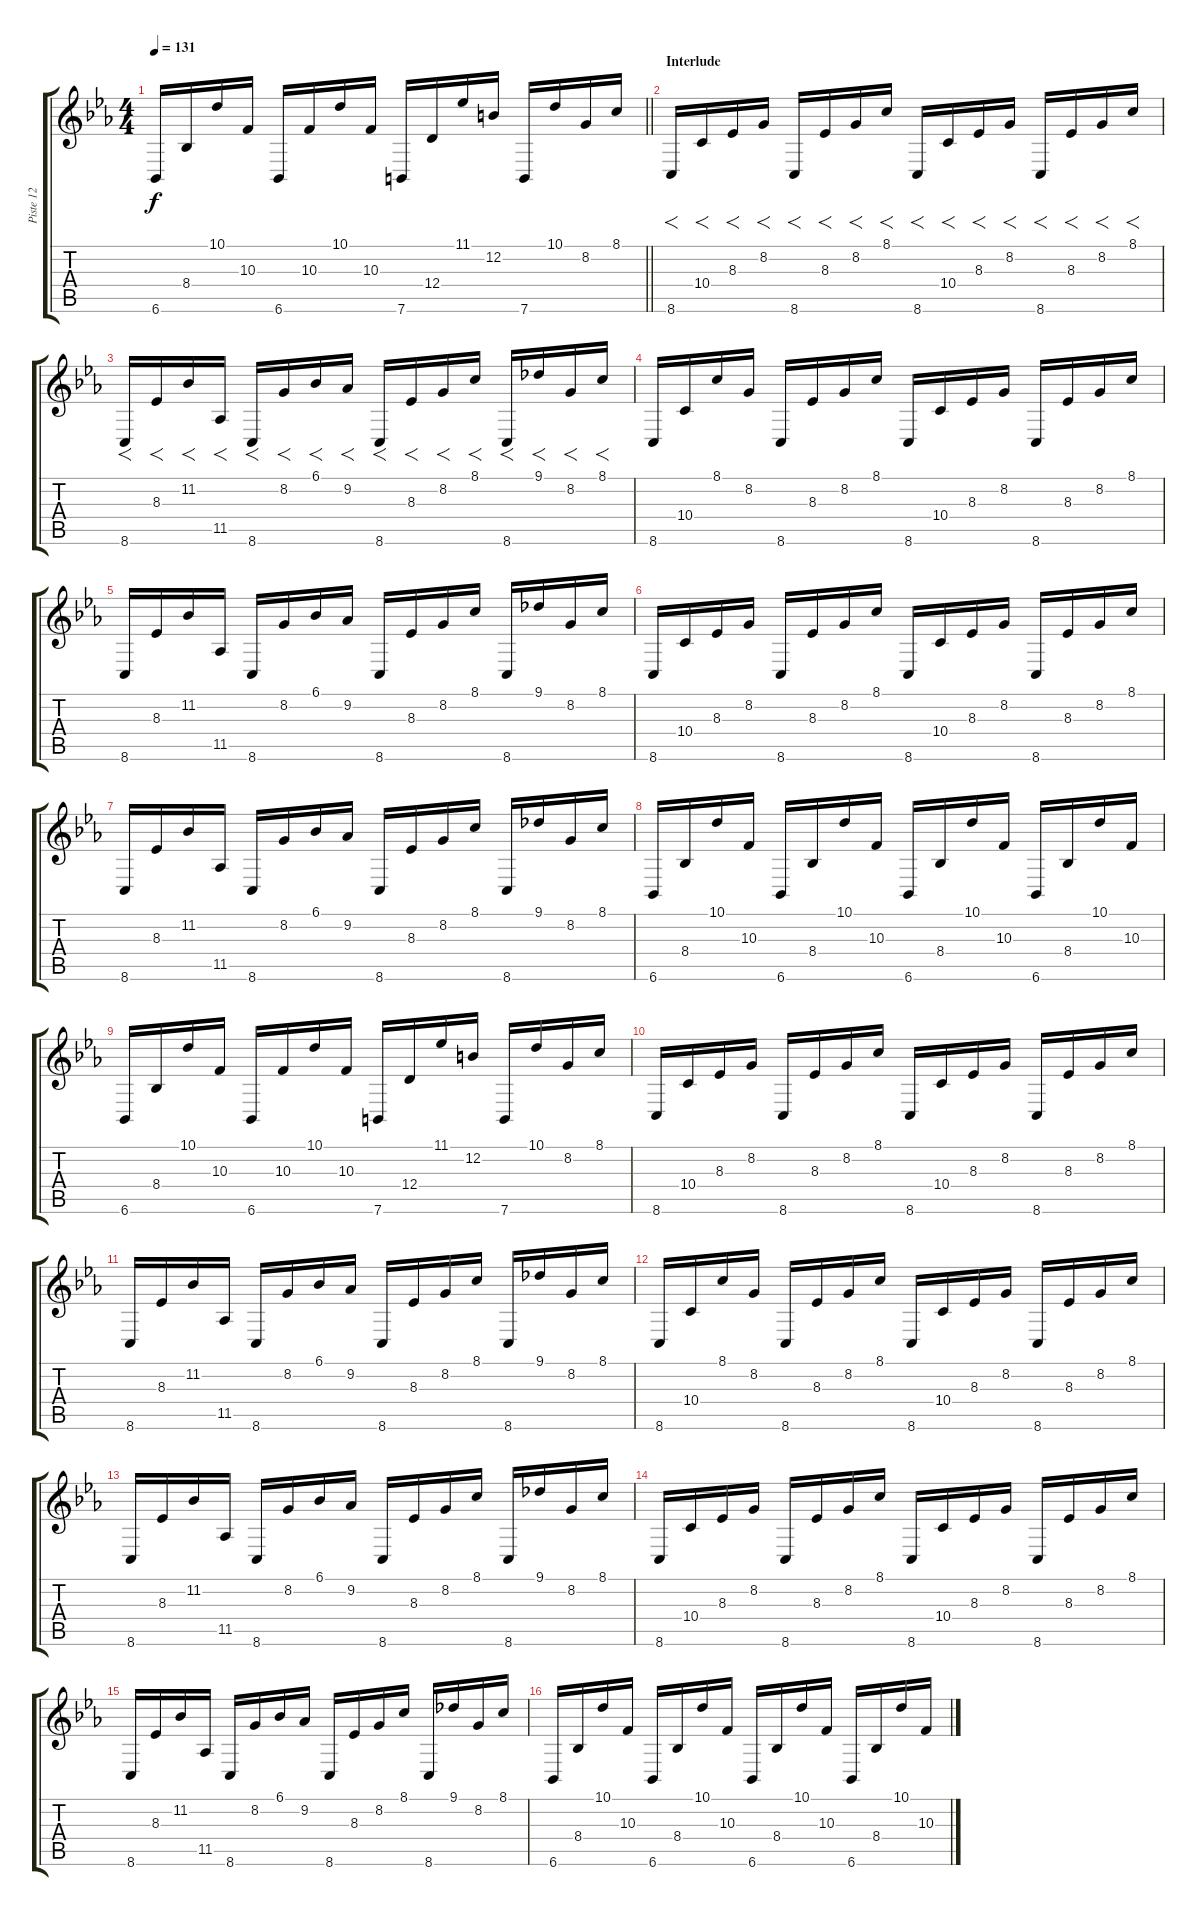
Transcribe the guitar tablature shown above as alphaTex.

\track ("Piste 12" "Piste 12") {instrument lead2sawtooth}
\staff {score tabs}
\tuning (E4 B3 G3 D3 A2 E2) {hide}
\ts (4 4)
\tempo 131
\clef g2
\barLineRight lightlight
\ks cminor
6.6.16{dy f} 8.4.16 10.1.16 10.3.16 6.6.16 10.3.16 10.1.16 10.3.16 7.6.16 12.4.16 11.1.16 12.2.16 7.6.16 10.1.16 8.2.16 8.1.16 |
\section ("" "Interlude")
8.6.16{f} 10.4.16{f} 8.3.16{f} 8.2.16{f} 8.6.16{f} 8.3.16{f} 8.2.16{f} 8.1.16{f} 8.6.16{f} 10.4.16{f} 8.3.16{f} 8.2.16{f} 8.6.16{f} 8.3.16{f} 8.2.16{f} 8.1.16{f} |
8.6.16{f} 8.3.16{f} 11.2.16{f} 11.5.16{f} 8.6.16{f} 8.2.16{f} 6.1.16{f} 9.2.16{f} 8.6.16{f} 8.3.16{f} 8.2.16{f} 8.1.16{f} 8.6.16{f} 9.1.16{f} 8.2.16{f} 8.1.16{f} |
8.6.16 10.4.16 8.1.16 8.2.16 8.6.16 8.3.16 8.2.16 8.1.16 8.6.16 10.4.16 8.3.16 8.2.16 8.6.16 8.3.16 8.2.16 8.1.16 |
8.6.16 8.3.16 11.2.16 11.5.16 8.6.16 8.2.16 6.1.16 9.2.16 8.6.16 8.3.16 8.2.16 8.1.16 8.6.16 9.1.16 8.2.16 8.1.16 |
8.6.16 10.4.16 8.3.16 8.2.16 8.6.16 8.3.16 8.2.16 8.1.16 8.6.16 10.4.16 8.3.16 8.2.16 8.6.16 8.3.16 8.2.16 8.1.16 |
8.6.16 8.3.16 11.2.16 11.5.16 8.6.16 8.2.16 6.1.16 9.2.16 8.6.16 8.3.16 8.2.16 8.1.16 8.6.16 9.1.16 8.2.16 8.1.16 |
6.6.16 8.4.16 10.1.16 10.3.16 6.6.16 8.4.16 10.1.16 10.3.16 6.6.16 8.4.16 10.1.16 10.3.16 6.6.16 8.4.16 10.1.16 10.3.16 |
6.6.16 8.4.16 10.1.16 10.3.16 6.6.16 10.3.16 10.1.16 10.3.16 7.6.16 12.4.16 11.1.16 12.2.16 7.6.16 10.1.16 8.2.16 8.1.16 |
8.6.16 10.4.16 8.3.16 8.2.16 8.6.16 8.3.16 8.2.16 8.1.16 8.6.16 10.4.16 8.3.16 8.2.16 8.6.16 8.3.16 8.2.16 8.1.16 |
8.6.16 8.3.16 11.2.16 11.5.16 8.6.16 8.2.16 6.1.16 9.2.16 8.6.16 8.3.16 8.2.16 8.1.16 8.6.16 9.1.16 8.2.16 8.1.16 |
8.6.16 10.4.16 8.1.16 8.2.16 8.6.16 8.3.16 8.2.16 8.1.16 8.6.16 10.4.16 8.3.16 8.2.16 8.6.16 8.3.16 8.2.16 8.1.16 |
8.6.16 8.3.16 11.2.16 11.5.16 8.6.16 8.2.16 6.1.16 9.2.16 8.6.16 8.3.16 8.2.16 8.1.16 8.6.16 9.1.16 8.2.16 8.1.16 |
8.6.16 10.4.16 8.3.16 8.2.16 8.6.16 8.3.16 8.2.16 8.1.16 8.6.16 10.4.16 8.3.16 8.2.16 8.6.16 8.3.16 8.2.16 8.1.16 |
8.6.16 8.3.16 11.2.16 11.5.16 8.6.16 8.2.16 6.1.16 9.2.16 8.6.16 8.3.16 8.2.16 8.1.16 8.6.16 9.1.16 8.2.16 8.1.16 |
6.6.16 8.4.16 10.1.16 10.3.16 6.6.16 8.4.16 10.1.16 10.3.16 6.6.16 8.4.16 10.1.16 10.3.16 6.6.16 8.4.16 10.1.16 10.3.16
